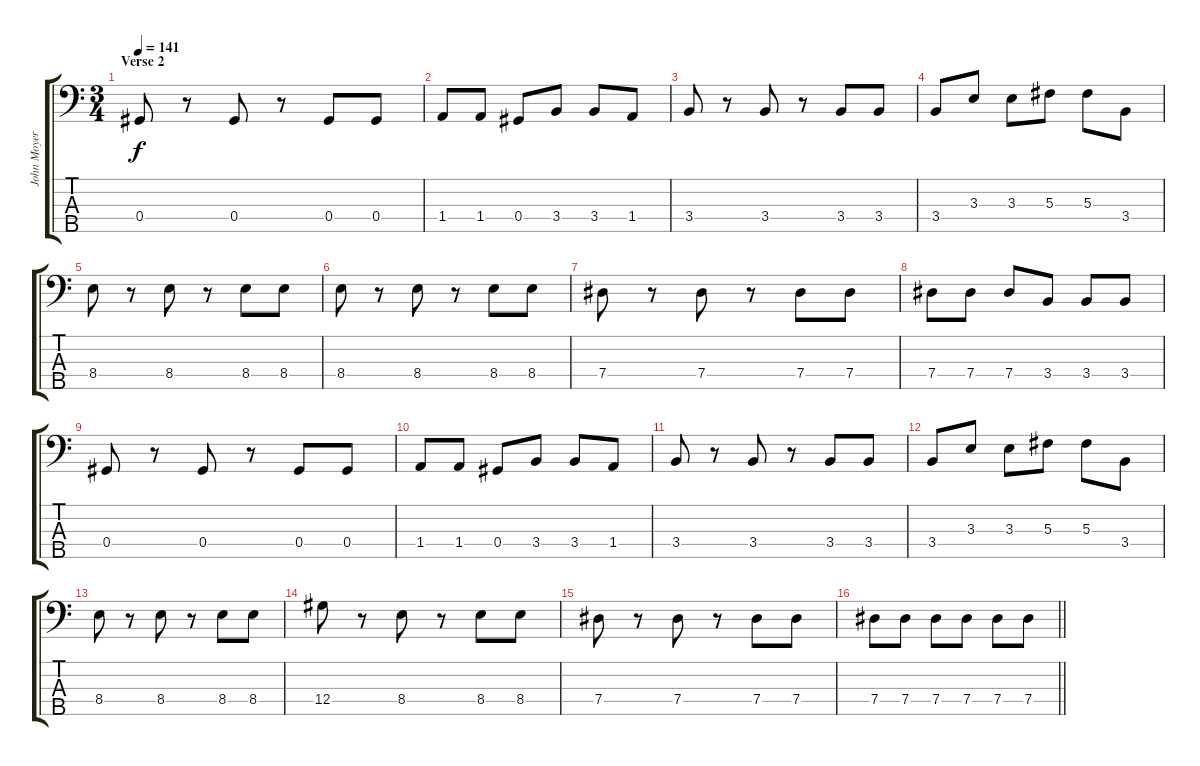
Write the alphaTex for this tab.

\track ("John Moyer (Bass)" "John Moyer") {instrument electricbassfinger}
\staff {score tabs}
\tuning (Ab2 Gb2 Db2 Ab1 Db1) {hide}
\ts (3 4)
\section ("" "Verse 2")
\tempo 141
\clef f4
\ks c
0.4.8{dy f} r.8 0.4.8 r.8 0.4.8 0.4.8 |
1.4.8 1.4.8 0.4.8 3.4.8 3.4.8 1.4.8 |
3.4.8 r.8 3.4.8 r.8 3.4.8 3.4.8 |
3.4.8 3.3.8 3.3.8 5.3.8 5.3.8 3.4.8 |
8.4.8 r.8 8.4.8 r.8 8.4.8 8.4.8 |
8.4.8 r.8 8.4.8 r.8 8.4.8 8.4.8 |
7.4.8 r.8 7.4.8 r.8 7.4.8 7.4.8 |
7.4.8 7.4.8 7.4.8 3.4.8 3.4.8 3.4.8 |
0.4.8 r.8 0.4.8 r.8 0.4.8 0.4.8 |
1.4.8 1.4.8 0.4.8 3.4.8 3.4.8 1.4.8 |
3.4.8 r.8 3.4.8 r.8 3.4.8 3.4.8 |
3.4.8 3.3.8 3.3.8 5.3.8 5.3.8 3.4.8 |
8.4.8 r.8 8.4.8 r.8 8.4.8 8.4.8 |
12.4.8 r.8 8.4.8 r.8 8.4.8 8.4.8 |
7.4.8 r.8 7.4.8 r.8 7.4.8 7.4.8 |
\barLineRight lightlight
7.4.8 7.4.8 7.4.8 7.4.8 7.4.8 7.4.8
